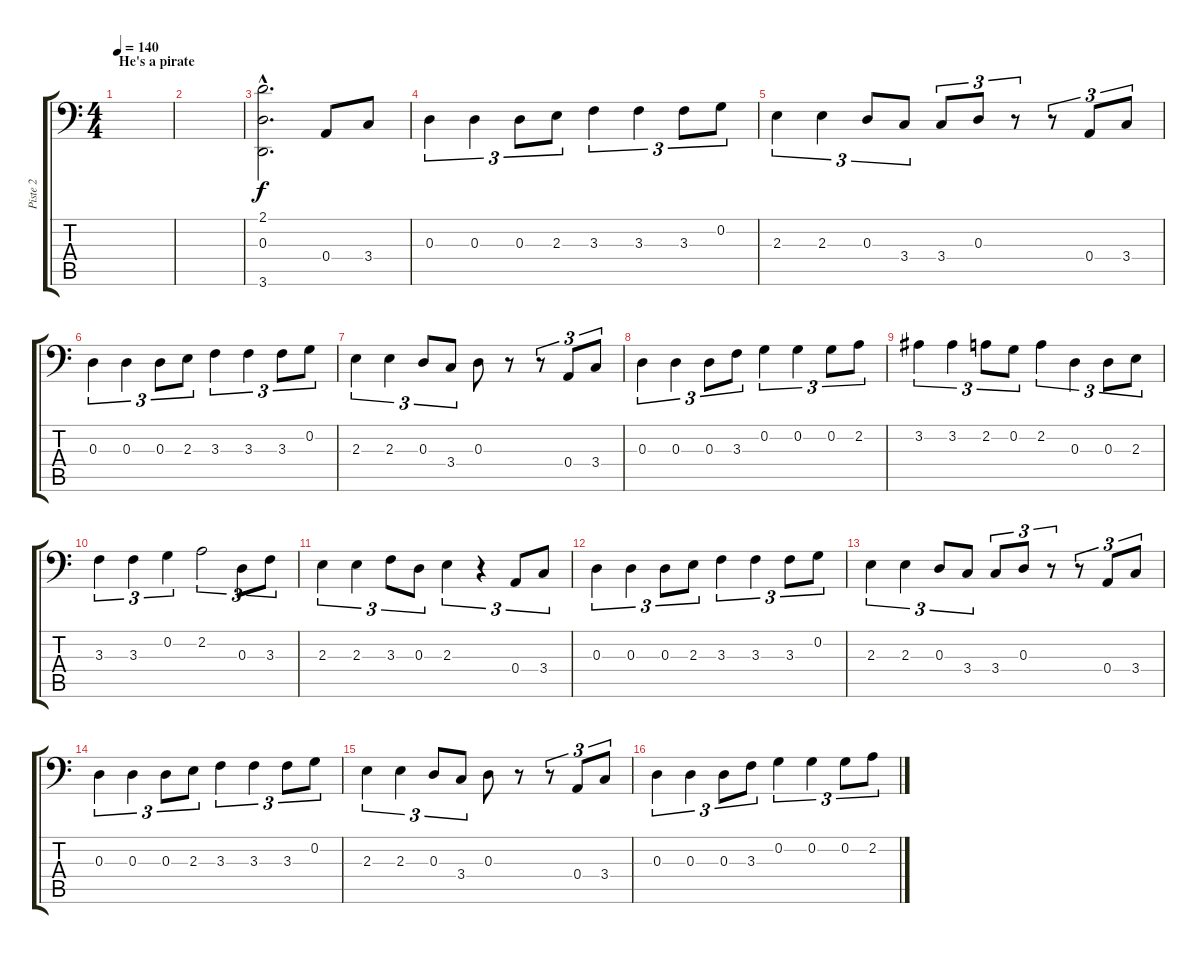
\track ("Piste 2" "Piste 2") {instrument electricbassfinger}
\staff {score tabs}
\tuning (C3 G2 D2 A1 E1 B0) {hide}
\ts (4 4)
\section ("" "He's a pirate")
\tempo 140
\clef f4
\ks c
|
|
(2.1{hac} 0.3{hac} 3.6{hac}).2{d} 0.4.8 3.4.8 |
0.3.4{tu (3 2)} 0.3.4{tu (3 2)} 0.3.8{tu (3 2)} 2.3.8{tu (3 2)} 3.3.4{tu (3 2)} 3.3.4{tu (3 2)} 3.3.8{tu (3 2)} 0.2.8{tu (3 2)} |
2.3.4{tu (3 2)} 2.3.4{tu (3 2)} 0.3.8{tu (3 2)} 3.4.8{tu (3 2)} 3.4.8{tu (3 2)} 0.3.8{tu (3 2)} r.8{tu (3 2)} r.8{tu (3 2)} 0.4.8{tu (3 2)} 3.4.8{tu (3 2)} |
0.3.4{tu (3 2)} 0.3.4{tu (3 2)} 0.3.8{tu (3 2)} 2.3.8{tu (3 2)} 3.3.4{tu (3 2)} 3.3.4{tu (3 2)} 3.3.8{tu (3 2)} 0.2.8{tu (3 2)} |
2.3.4{tu (3 2)} 2.3.4{tu (3 2)} 0.3.8{tu (3 2)} 3.4.8{tu (3 2)} 0.3.8 r.8 r.8{tu (3 2)} 0.4.8{tu (3 2)} 3.4.8{tu (3 2)} |
0.3.4{tu (3 2)} 0.3.4{tu (3 2)} 0.3.8{tu (3 2)} 3.3.8{tu (3 2)} 0.2.4{tu (3 2)} 0.2.4{tu (3 2)} 0.2.8{tu (3 2)} 2.2.8{tu (3 2)} |
3.2.4{tu (3 2)} 3.2.4{tu (3 2)} 2.2.8{tu (3 2)} 0.2.8{tu (3 2)} 2.2.4{tu (3 2)} 0.3.4{tu (3 2)} 0.3.8{tu (3 2)} 2.3.8{tu (3 2)} |
3.3.4{tu (3 2)} 3.3.4{tu (3 2)} 0.2.4{tu (3 2)} 2.2.2{tu (3 2)} 0.3.8{tu (3 2)} 3.3.8{tu (3 2)} |
2.3.4{tu (3 2)} 2.3.4{tu (3 2)} 3.3.8{tu (3 2)} 0.3.8{tu (3 2)} 2.3.4{tu (3 2)} r.4{tu (3 2)} 0.4.8{tu (3 2)} 3.4.8{tu (3 2)} |
0.3.4{tu (3 2)} 0.3.4{tu (3 2)} 0.3.8{tu (3 2)} 2.3.8{tu (3 2)} 3.3.4{tu (3 2)} 3.3.4{tu (3 2)} 3.3.8{tu (3 2)} 0.2.8{tu (3 2)} |
2.3.4{tu (3 2)} 2.3.4{tu (3 2)} 0.3.8{tu (3 2)} 3.4.8{tu (3 2)} 3.4.8{tu (3 2)} 0.3.8{tu (3 2)} r.8{tu (3 2)} r.8{tu (3 2)} 0.4.8{tu (3 2)} 3.4.8{tu (3 2)} |
0.3.4{tu (3 2)} 0.3.4{tu (3 2)} 0.3.8{tu (3 2)} 2.3.8{tu (3 2)} 3.3.4{tu (3 2)} 3.3.4{tu (3 2)} 3.3.8{tu (3 2)} 0.2.8{tu (3 2)} |
2.3.4{tu (3 2)} 2.3.4{tu (3 2)} 0.3.8{tu (3 2)} 3.4.8{tu (3 2)} 0.3.8 r.8 r.8{tu (3 2)} 0.4.8{tu (3 2)} 3.4.8{tu (3 2)} |
0.3.4{tu (3 2)} 0.3.4{tu (3 2)} 0.3.8{tu (3 2)} 3.3.8{tu (3 2)} 0.2.4{tu (3 2)} 0.2.4{tu (3 2)} 0.2.8{tu (3 2)} 2.2.8{tu (3 2)}
